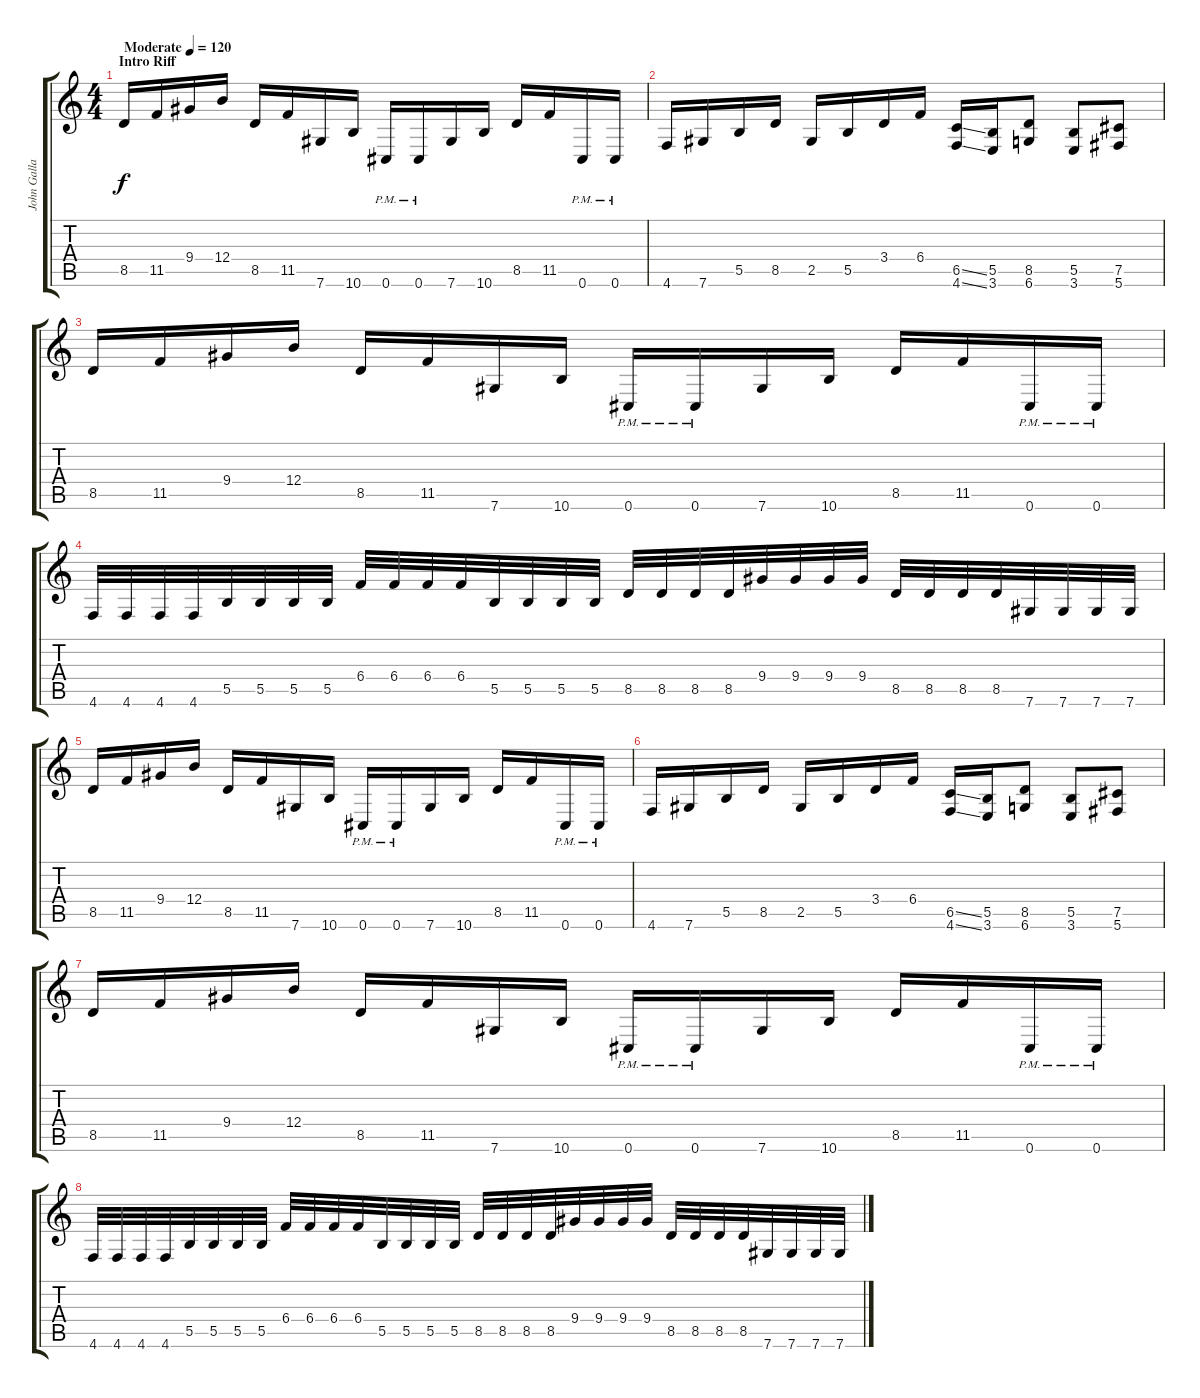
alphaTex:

\track ("John Gallagher" "John Galla") {instrument distortionguitar}
\staff {score tabs}
\tuning (Db4 Ab3 E3 B2 Gb2 Db2) {hide}
\ts (4 4)
\section ("" "Intro Riff")
\tempo (120 "Moderate")
\clef g2
\ks c
8.5.16{dy f instrument distortionguitar} 11.5.16 9.4.16 12.4.16 8.5.16 11.5.16 7.6.16 10.6.16 0.6{pm}.16 0.6{pm}.16 7.6.16 10.6.16 8.5.16 11.5.16 0.6{pm}.16 0.6{pm}.16 |
4.6.16 7.6.16 5.5.16 8.5.16 2.5.16 5.5.16 3.4.16 6.4.16 (6.5{ss} 4.6{ss}).16 (5.5 3.6).16 (8.5 6.6).8 (5.5 3.6).8 (7.5 5.6).8 |
8.5.16 11.5.16 9.4.16 12.4.16 8.5.16 11.5.16 7.6.16 10.6.16 0.6{pm}.16 0.6{pm}.16 7.6.16 10.6.16 8.5.16 11.5.16 0.6{pm}.16 0.6{pm}.16 |
4.6.32 4.6.32 4.6.32 4.6.32 5.5.32 5.5.32 5.5.32 5.5.32 6.4.32 6.4.32 6.4.32 6.4.32 5.5.32 5.5.32 5.5.32 5.5.32 8.5.32 8.5.32 8.5.32 8.5.32 9.4.32 9.4.32 9.4.32 9.4.32 8.5.32 8.5.32 8.5.32 8.5.32 7.6.32 7.6.32 7.6.32 7.6.32 |
8.5.16 11.5.16 9.4.16 12.4.16 8.5.16 11.5.16 7.6.16 10.6.16 0.6{pm}.16 0.6{pm}.16 7.6.16 10.6.16 8.5.16 11.5.16 0.6{pm}.16 0.6{pm}.16 |
4.6.16 7.6.16 5.5.16 8.5.16 2.5.16 5.5.16 3.4.16 6.4.16 (6.5{ss} 4.6{ss}).16 (5.5 3.6).16 (8.5 6.6).8 (5.5 3.6).8 (7.5 5.6).8 |
8.5.16 11.5.16 9.4.16 12.4.16 8.5.16 11.5.16 7.6.16 10.6.16 0.6{pm}.16 0.6{pm}.16 7.6.16 10.6.16 8.5.16 11.5.16 0.6{pm}.16 0.6{pm}.16 |
4.6.32 4.6.32 4.6.32 4.6.32 5.5.32 5.5.32 5.5.32 5.5.32 6.4.32 6.4.32 6.4.32 6.4.32 5.5.32 5.5.32 5.5.32 5.5.32 8.5.32 8.5.32 8.5.32 8.5.32 9.4.32 9.4.32 9.4.32 9.4.32 8.5.32 8.5.32 8.5.32 8.5.32 7.6.32 7.6.32 7.6.32 7.6.32
